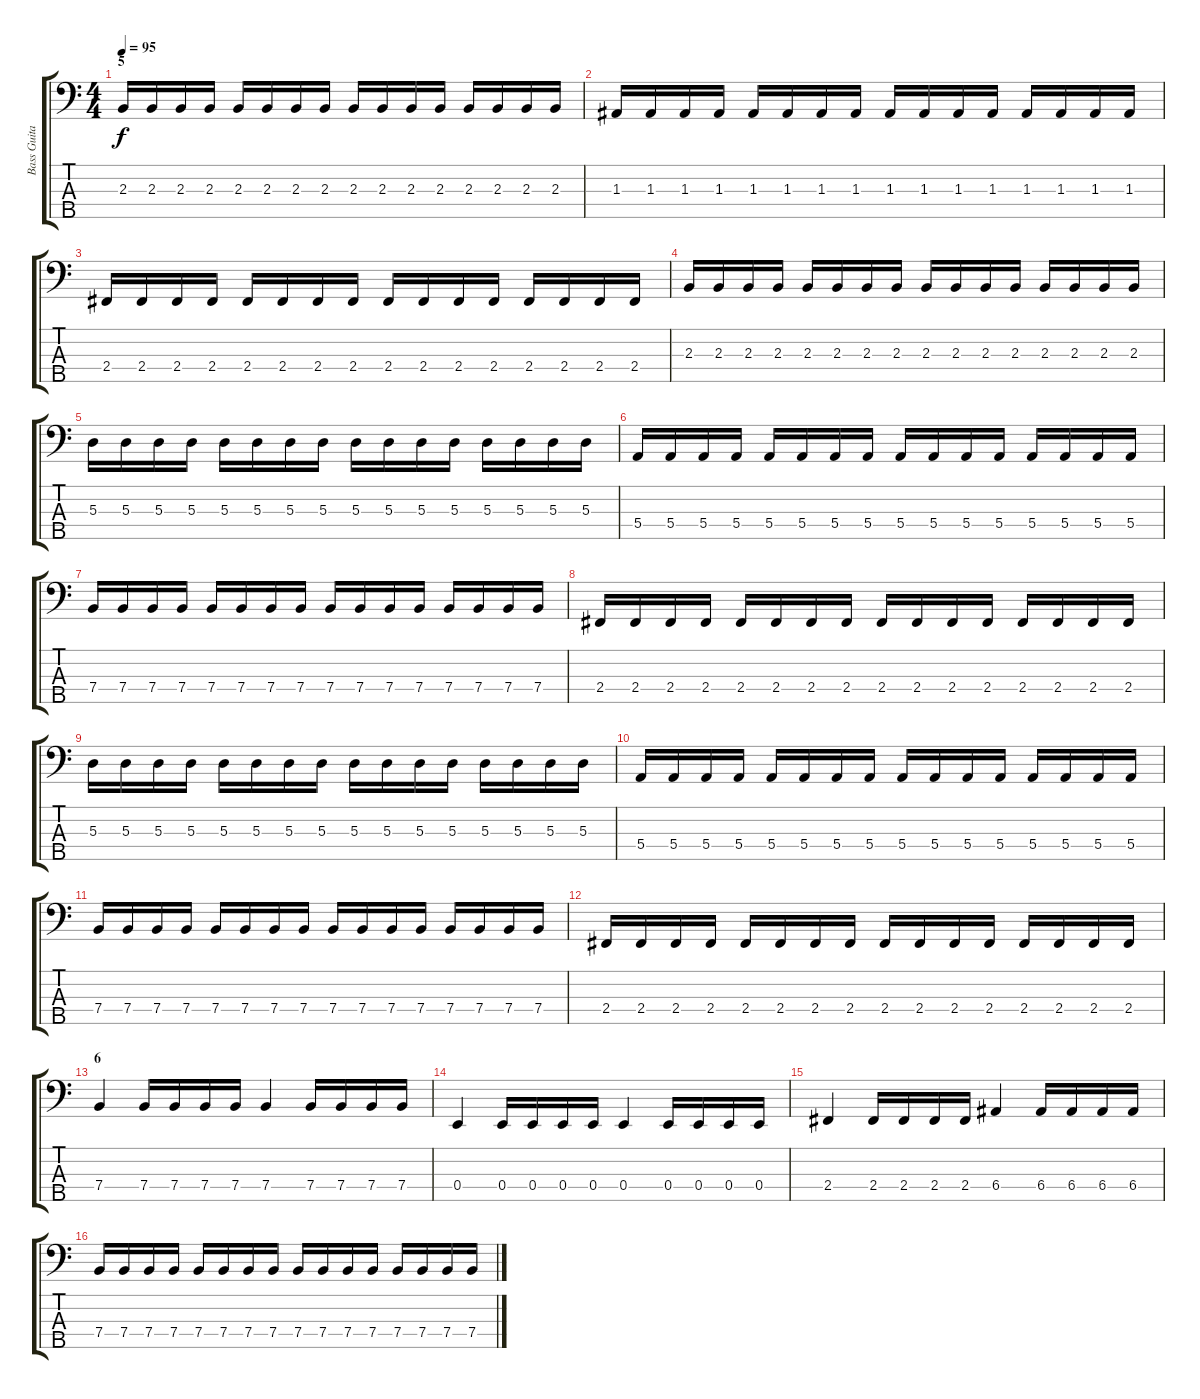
\track ("Bass Guitar" "Bass Guita") {instrument electricbassfinger}
\staff {score tabs}
\tuning (G2 D2 A1 E1 B0) {hide}
\ts (4 4)
\section ("" "5")
\tempo 95
\clef f4
\ks c
2.3.16{dy f} 2.3.16 2.3.16 2.3.16 2.3.16 2.3.16 2.3.16 2.3.16 2.3.16 2.3.16 2.3.16 2.3.16 2.3.16 2.3.16 2.3.16 2.3.16 |
1.3.16 1.3.16 1.3.16 1.3.16 1.3.16 1.3.16 1.3.16 1.3.16 1.3.16 1.3.16 1.3.16 1.3.16 1.3.16 1.3.16 1.3.16 1.3.16 |
2.4.16 2.4.16 2.4.16 2.4.16 2.4.16 2.4.16 2.4.16 2.4.16 2.4.16 2.4.16 2.4.16 2.4.16 2.4.16 2.4.16 2.4.16 2.4.16 |
2.3.16 2.3.16 2.3.16 2.3.16 2.3.16 2.3.16 2.3.16 2.3.16 2.3.16 2.3.16 2.3.16 2.3.16 2.3.16 2.3.16 2.3.16 2.3.16 |
5.3.16 5.3.16 5.3.16 5.3.16 5.3.16 5.3.16 5.3.16 5.3.16 5.3.16 5.3.16 5.3.16 5.3.16 5.3.16 5.3.16 5.3.16 5.3.16 |
5.4.16 5.4.16 5.4.16 5.4.16 5.4.16 5.4.16 5.4.16 5.4.16 5.4.16 5.4.16 5.4.16 5.4.16 5.4.16 5.4.16 5.4.16 5.4.16 |
7.4.16 7.4.16 7.4.16 7.4.16 7.4.16 7.4.16 7.4.16 7.4.16 7.4.16 7.4.16 7.4.16 7.4.16 7.4.16 7.4.16 7.4.16 7.4.16 |
2.4.16 2.4.16 2.4.16 2.4.16 2.4.16 2.4.16 2.4.16 2.4.16 2.4.16 2.4.16 2.4.16 2.4.16 2.4.16 2.4.16 2.4.16 2.4.16 |
5.3.16 5.3.16 5.3.16 5.3.16 5.3.16 5.3.16 5.3.16 5.3.16 5.3.16 5.3.16 5.3.16 5.3.16 5.3.16 5.3.16 5.3.16 5.3.16 |
5.4.16 5.4.16 5.4.16 5.4.16 5.4.16 5.4.16 5.4.16 5.4.16 5.4.16 5.4.16 5.4.16 5.4.16 5.4.16 5.4.16 5.4.16 5.4.16 |
7.4.16 7.4.16 7.4.16 7.4.16 7.4.16 7.4.16 7.4.16 7.4.16 7.4.16 7.4.16 7.4.16 7.4.16 7.4.16 7.4.16 7.4.16 7.4.16 |
2.4.16 2.4.16 2.4.16 2.4.16 2.4.16 2.4.16 2.4.16 2.4.16 2.4.16 2.4.16 2.4.16 2.4.16 2.4.16 2.4.16 2.4.16 2.4.16 |
\section ("" "6")
7.4.4 7.4.16 7.4.16 7.4.16 7.4.16 7.4.4 7.4.16 7.4.16 7.4.16 7.4.16 |
0.4.4 0.4.16 0.4.16 0.4.16 0.4.16 0.4.4 0.4.16 0.4.16 0.4.16 0.4.16 |
2.4.4 2.4.16 2.4.16 2.4.16 2.4.16 6.4.4 6.4.16 6.4.16 6.4.16 6.4.16 |
7.4.16 7.4.16 7.4.16 7.4.16 7.4.16 7.4.16 7.4.16 7.4.16 7.4.16 7.4.16 7.4.16 7.4.16 7.4.16 7.4.16 7.4.16 7.4.16
